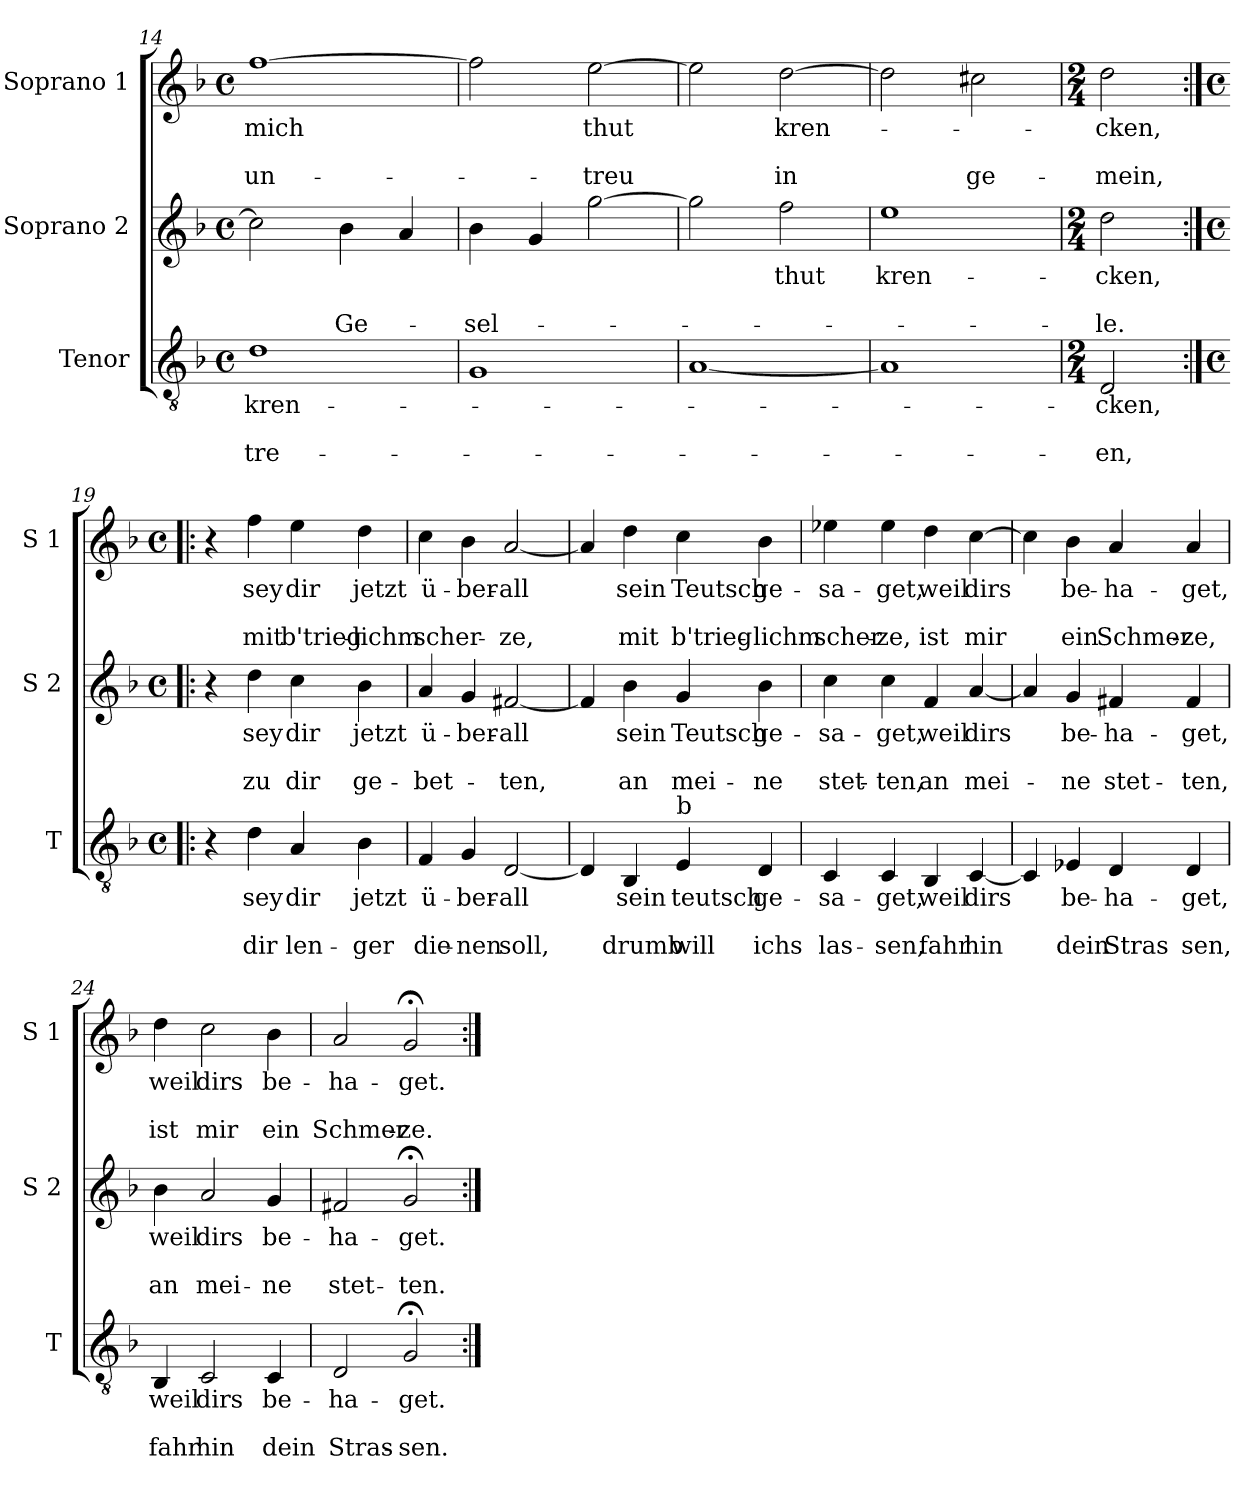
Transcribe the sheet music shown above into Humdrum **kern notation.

**kern	**text	**text	**text	**kern	**text	**text	**text	**kern	**text	**text	**text
*part3	*part3	*part3	*part3	*part2	*part2	*part2	*part2	*part1	*part1	*part1	*part1
*staff3	*staff3	*staff3	*staff3	*staff2	*staff2	*staff2	*staff2	*staff1	*staff1	*staff1	*staff1
*I"Tenor	*	*	*	*I"Soprano 2	*	*	*	*I"Soprano 1	*	*	*
*I'T	*	*	*	*I'S 2	*	*	*	*I'S 1	*	*	*
*clefGv2	*	*	*	*clefG2	*	*	*	*clefG2	*	*	*
*k[b-]	*	*	*	*k[b-]	*	*	*	*k[b-]	*	*	*
*F:	*	*	*	*F:	*	*	*	*F:	*	*	*
*M4/4	*	*	*	*M4/4	*	*	*	*M4/4	*	*	*
*met(c)	*	*	*	*met(c)	*	*	*	*met(c)	*	*	*
=14	=14	=14	=14	=14	=14	=14	=14	=14	=14	=14	=14
!	!LO:LY:b	!	!LO:LY:b	!	!	!	!	!	!LO:LY:b	!	!LO:LY:b
1d	kren-	.	tre-	2cc\]	.	.	.	[1ff	mich	.	un-
!	!	!	!	!	!	!	!LO:LY:b	!	!	!	!
.	.	.	.	4b-\	.	.	Ge-	.	.	.	.
.	.	.	.	4a/	.	.	.	.	.	.	.
=15	=15	=15	=15	=15	=15	=15	=15	=15	=15	=15	=15
!	!	!	!	!	!	!	!LO:LY:b	!	!	!	!
1G	.	.	.	4b-\	.	.	-sel-	2ff\]	.	.	.
.	.	.	.	4g/	.	.	.	.	.	.	.
!	!	!	!	!	!	!	!	!	!LO:LY:b	!	!LO:LY:b
.	.	.	.	[2gg\	.	.	.	[2ee\	thut	.	-treu
!!LO:LB:g=z
=16	=16	=16	=16	=16	=16	=16	=16	=16	=16	=16	=16
[1A	.	.	.	2gg\]	.	.	.	2ee\]	.	.	.
!	!	!	!	!	!LO:LY:b	!	!	!	!LO:LY:b	!	!LO:LY:b
.	.	.	.	2ff\	thut	.	.	[2dd\	kren-	.	in
=17	=17	=17	=17	=17	=17	=17	=17	=17	=17	=17	=17
!	!	!	!	!	!LO:LY:b	!	!	!	!	!	!
1A]	.	.	.	1ee	kren-	.	.	2dd\]	.	.	.
!	!	!	!	!	!	!	!	!	!	!	!LO:LY:b
.	.	.	.	.	.	.	.	2cc#X\	.	.	ge-
=18	=18	=18	=18	=18	=18	=18	=18	=18	=18	=18	=18
*M2/4	*	*	*	*M2/4	*	*	*	*M2/4	*	*	*
!	!LO:LY:b	!	!LO:LY:b	!	!LO:LY:b	!	!LO:LY:b	!	!LO:LY:b	!	!LO:LY:b
2D/	-cken,	.	-en,	2dd\	-cken,	.	-le.	2dd\	-cken,	.	-mein,
=19:|!|:	=19:|!|:	=19:|!|:	=19:|!|:	=19:|!|:	=19:|!|:	=19:|!|:	=19:|!|:	=19:|!|:	=19:|!|:	=19:|!|:	=19:|!|:
*M4/4	*	*	*	*M4/4	*	*	*	*M4/4	*	*	*
*met(c)	*	*	*	*met(c)	*	*	*	*met(c)	*	*	*
4r	.	.	.	4r	.	.	.	4r	.	.	.
!	!LO:LY:b	!	!LO:LY:b	!	!LO:LY:b	!	!LO:LY:b	!	!LO:LY:b	!	!LO:LY:b
4d\	sey	.	dir	4dd\	sey	.	zu	4ff\	sey	.	mit
!	!LO:LY:b	!	!LO:LY:b	!	!LO:LY:b	!	!LO:LY:b	!	!LO:LY:b	!	!LO:LY:b
4A/	dir	.	len-	4cc\	dir	.	dir	4ee\	dir	.	b'trieg-
!	!LO:LY:b	!	!LO:LY:b	!	!LO:LY:b	!	!LO:LY:b	!	!LO:LY:b	!	!LO:LY:b
4B-\	jetzt	.	-ger	4b-\	jetzt	.	ge-	4dd\	jetzt	.	-lichm
=20	=20	=20	=20	=20	=20	=20	=20	=20	=20	=20	=20
!	!LO:LY:b	!	!LO:LY:b	!	!LO:LY:b	!	!LO:LY:b	!	!LO:LY:b	!	!LO:LY:b
4F/	ü-	.	die-	4a/	ü-	.	-bet-	4cc\	ü-	.	scher-
!	!LO:LY:b	!	!LO:LY:b	!	!LO:LY:b	!	!	!	!LO:LY:b	!	!
4G/	-ber-	.	-nen	4g/	-ber-	.	.	4b-\	-ber-	.	.
!	!LO:LY:b	!	!LO:LY:b	!	!LO:LY:b	!	!LO:LY:b	!	!LO:LY:b	!	!LO:LY:b
[2D/	-all	.	soll,	[2f#X/	-all	.	-ten,	[2a/	-all	.	-ze,
!!LO:LB:g=z
=21	=21	=21	=21	=21	=21	=21	=21	=21	=21	=21	=21
4D/]	.	.	.	4f#/]	.	.	.	4a/]	.	.	.
!	!LO:LY:b	!	!LO:LY:b	!	!LO:LY:b	!	!LO:LY:b	!	!LO:LY:b	!	!LO:LY:b
4BB-/	sein	.	drumb	4b-\	sein	.	an	4dd\	sein	.	mit
!LO:TX:a:t=b	!	!	!	!	!	!	!	!	!	!	!
!	!LO:LY:b	!	!LO:LY:b	!	!LO:LY:b	!	!LO:LY:b	!	!LO:LY:b	!	!LO:LY:b
4E/	teutsch	.	will	4g/	Teutsch	.	mei-	4cc\	Teutsch	.	b'trieg-
!	!LO:LY:b	!	!LO:LY:b	!	!LO:LY:b	!	!LO:LY:b	!	!LO:LY:b	!	!LO:LY:b
4D/	ge-	.	ichs	4b-\	ge-	.	-ne	4b-\	ge-	.	-lichm
=22	=22	=22	=22	=22	=22	=22	=22	=22	=22	=22	=22
!	!LO:LY:b	!	!LO:LY:b	!	!LO:LY:b	!	!LO:LY:b	!	!LO:LY:b	!	!LO:LY:b
4C/	-sa-	.	las-	4cc\	-sa-	.	stet-	4ee-X\	-sa-	.	scher-
!	!LO:LY:b	!	!LO:LY:b	!	!LO:LY:b	!	!LO:LY:b	!	!LO:LY:b	!	!LO:LY:b
4C/	-get,	.	-sen,	4cc\	-get,	.	-ten,	4ee-\	-get,	.	-ze,
!	!LO:LY:b	!	!LO:LY:b	!	!LO:LY:b	!	!LO:LY:b	!	!LO:LY:b	!	!LO:LY:b
4BB-/	weil	.	fahr	4f/	weil	.	an	4dd\	weil	.	ist
!	!LO:LY:b	!	!LO:LY:b	!	!LO:LY:b	!	!LO:LY:b	!	!LO:LY:b	!	!LO:LY:b
[4C/	dirs	.	hin	[4a/	dirs	.	mei-	[4cc\	dirs	.	mir
=23	=23	=23	=23	=23	=23	=23	=23	=23	=23	=23	=23
4C/]	.	.	.	4a/]	.	.	.	4cc\]	.	.	.
!	!LO:LY:b	!	!LO:LY:b	!	!LO:LY:b	!	!LO:LY:b	!	!LO:LY:b	!	!LO:LY:b
4E-X/	be-	.	dein	4g/	be-	.	-ne	4b-\	be-	.	ein
!	!LO:LY:b	!	!LO:LY:b	!	!LO:LY:b	!	!LO:LY:b	!	!LO:LY:b	!	!LO:LY:b
4D/	-ha-	.	Stras	4f#X/	-ha-	.	stet-	4a/	-ha-	.	Schmer-
!	!LO:LY:b	!	!LO:LY:b	!	!LO:LY:b	!	!LO:LY:b	!	!LO:LY:b	!	!LO:LY:b
4D/	-get,	.	sen,	4f#/	-get,	.	-ten,	4a/	-get,	.	-ze,
=24	=24	=24	=24	=24	=24	=24	=24	=24	=24	=24	=24
!	!LO:LY:b	!	!LO:LY:b	!	!LO:LY:b	!	!LO:LY:b	!	!LO:LY:b	!	!LO:LY:b
4BB-/	weil	.	fahr	4b-\	weil	.	an	4dd\	weil	.	ist
!	!LO:LY:b	!	!LO:LY:b	!	!LO:LY:b	!	!LO:LY:b	!	!LO:LY:b	!	!LO:LY:b
2C/	dirs	.	hin	2a/	dirs	.	mei-	2cc\	dirs	.	mir
!	!LO:LY:b	!	!LO:LY:b	!	!LO:LY:b	!	!LO:LY:b	!	!LO:LY:b	!	!LO:LY:b
4C/	be-	.	dein	4g/	be-	.	-ne	4b-\	be-	.	ein
=25	=25	=25	=25	=25	=25	=25	=25	=25	=25	=25	=25
!	!LO:LY:b	!	!LO:LY:b	!	!LO:LY:b	!	!LO:LY:b	!	!LO:LY:b	!	!LO:LY:b
2D/	-ha-	.	Stras-	2f#X/	-ha-	.	stet-	2a/	-ha-	.	Schmer-
!	!LO:LY:b	!	!LO:LY:b	!	!LO:LY:b	!	!LO:LY:b	!	!LO:LY:b	!	!LO:LY:b
2G;</	-get.	.	-sen.	2g;</	-get.	.	-ten.	2g;</	-get.	.	-ze.
=:|!	=:|!	=:|!	=:|!	=:|!	=:|!	=:|!	=:|!	=:|!	=:|!	=:|!	=:|!
*-	*-	*-	*-	*-	*-	*-	*-	*-	*-	*-	*-
